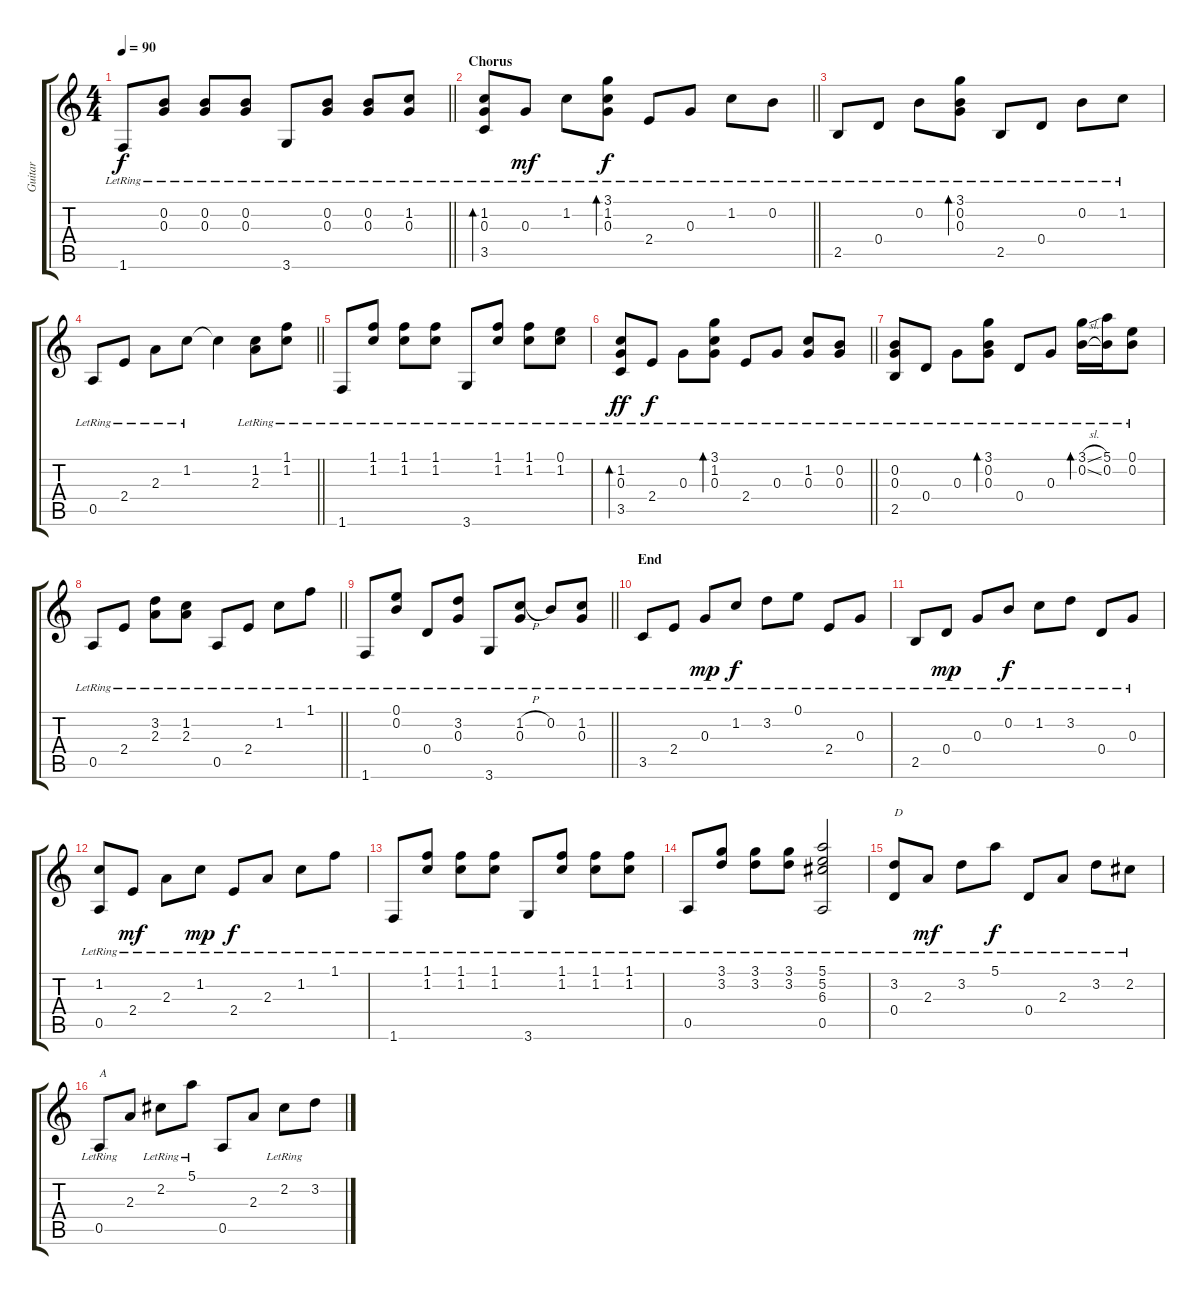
\track ("Guitar" "Guitar") {instrument acousticguitarsteel}
\staff {score tabs}
\tuning (E4 B3 G3 D3 A2 E2) {hide}
\ts (4 4)
\tempo 90
\clef g2
\barLineRight lightlight
\ks c
1.6{lr}.8{dy f} (0.2{lr} 0.3{lr}).8 (0.2{lr} 0.3{lr}).8 (0.2{lr} 0.3{lr}).8 3.6{lr}.8 (0.2{lr} 0.3{lr}).8 (0.2{lr} 0.3{lr}).8 (1.2{lr} 0.3{lr}).8 |
\section ("" "Chorus")
\barLineRight lightlight
(1.2{lr} 0.3{lr} 3.5{lr}).8{bd 480} 0.3{lr}.8{dy mf} 1.2{lr}.8 (3.1{lr} 1.2{lr} 0.3{lr}).8{bd 60 dy f} 2.4{lr}.8 0.3{lr}.8 1.2{lr}.8 0.2{lr}.8 |
2.5{lr}.8 0.4{lr}.8 0.2{lr}.8 (3.1{lr} 0.2{lr} 0.3{lr}).8{bd 60} 2.5{lr}.8 0.4{lr}.8 0.2{lr}.8 1.2{lr}.8 |
\barLineRight lightlight
0.5{lr}.8 2.4{lr}.8 2.3{lr}.8 1.2{lr}.8 1.2{t}.4 (1.2{lr} 2.3{lr}).8 (1.1{lr} 1.2{lr}).8 |
1.6{lr}.8 (1.1{lr} 1.2{lr}).8 (1.1{lr} 1.2{lr}).8 (1.1{lr} 1.2{lr}).8 3.6{lr}.8 (1.1{lr} 1.2{lr}).8 (1.1{lr} 1.2{lr}).8 (0.1{lr} 1.2{lr}).8 |
\barLineRight lightlight
(1.2{lr} 0.3{lr} 3.5{lr}).8{bd 480 dy ff} 2.4{lr}.8{dy f} 0.3{lr}.8 (3.1{lr} 1.2{lr} 0.3{lr}).8{bd 240} 2.4{lr}.8 0.3{lr}.8 (1.2{lr} 0.3{lr}).8 (0.2{lr} 0.3{lr}).8 |
(0.2{lr} 0.3{lr} 2.5{lr}).8 0.4{lr}.8 0.3{lr}.8 (3.1{lr} 0.2{lr} 0.3{lr}).8{bd 120} 0.4{lr}.8 0.3{lr}.8 (3.1{sl lr} 0.2{sl lr}).16{bd 120} (5.1{lr} 0.2{lr}).16 (0.1{lr} 0.2{lr}).8 |
\barLineRight lightlight
0.5{lr}.8 2.4{lr}.8 (3.2{lr} 2.3{lr}).8 (1.2{lr} 2.3{lr}).8 0.5{lr}.8 2.4{lr}.8 1.2{lr}.8 1.1{lr}.8 |
\barLineRight lightlight
1.6{lr}.8 (0.1{lr} 0.2{lr}).8 0.4{lr}.8 (3.2{lr} 0.3{lr}).8 3.6{lr}.8 (1.2{h lr} 0.3{lr}).8 0.2{lr}.8 (1.2{lr} 0.3{lr}).8 |
\section ("" "End")
3.5{lr}.8 2.4{lr}.8 0.3{lr}.8{dy mp} 1.2{lr}.8{dy f} 3.2{lr}.8 0.1{lr}.8 2.4{lr}.8 0.3{lr}.8 |
2.5{lr}.8 0.4{lr}.8{dy mp} 0.3{lr}.8 0.2{lr}.8{dy f} 1.2{lr}.8 3.2{lr}.8 0.4{lr}.8 0.3{lr}.8 |
(1.2{lr} 0.5{lr}).8 2.4{lr}.8{dy mf} 2.3{lr}.8 1.2{lr}.8{dy mp} 2.4{lr}.8{dy f} 2.3{lr}.8 1.2{lr}.8 1.1{lr}.8 |
1.6{lr}.8 (1.1{lr} 1.2{lr}).8 (1.1{lr} 1.2{lr}).8 (1.1{lr} 1.2{lr}).8 3.6{lr}.8 (1.1{lr} 1.2{lr}).8 (1.1{lr} 1.2{lr}).8 (1.1{lr} 1.2{lr}).8 |
0.5{lr}.8 (3.1{lr} 3.2{lr}).8 (3.1{lr} 3.2{lr}).8 (3.1{lr} 3.2{lr}).8 (5.1{lr} 5.2{lr} 6.3{lr} 0.5{lr}).2 |
(3.2 0.4{lr}).8{txt "D"} 2.3{lr}.8{dy mf} 3.2{lr}.8 5.1{lr}.8{dy f} 0.4{lr}.8 2.3{lr}.8 3.2{lr}.8 2.2{lr}.8 |
0.5{lr}.8{txt "A"} 2.3.8 2.2{lr}.8 5.1{lr}.8 0.5.8 2.3.8 2.2{lr}.8 3.2.8
